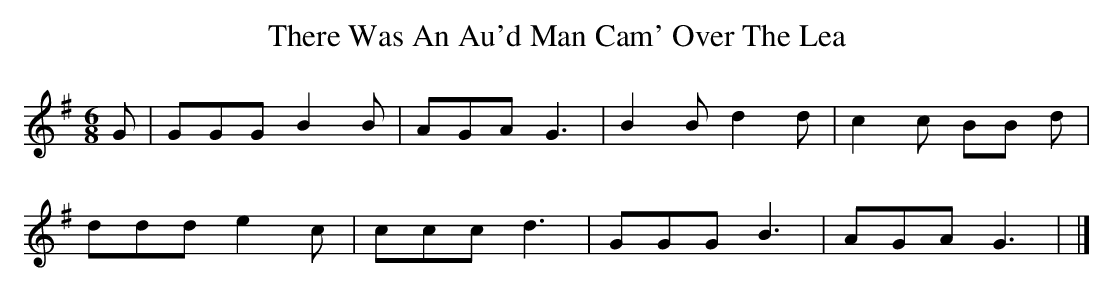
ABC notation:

X:1
T:There Was An Au'd Man Cam' Over The Lea
M:6/8
L:1/8
K:G
G | GGG B2B | AGA G3 | B2B d2d | c2c BB d |
ddd e2c | ccc d3 | GGG B3 | AGA G3 | |]
